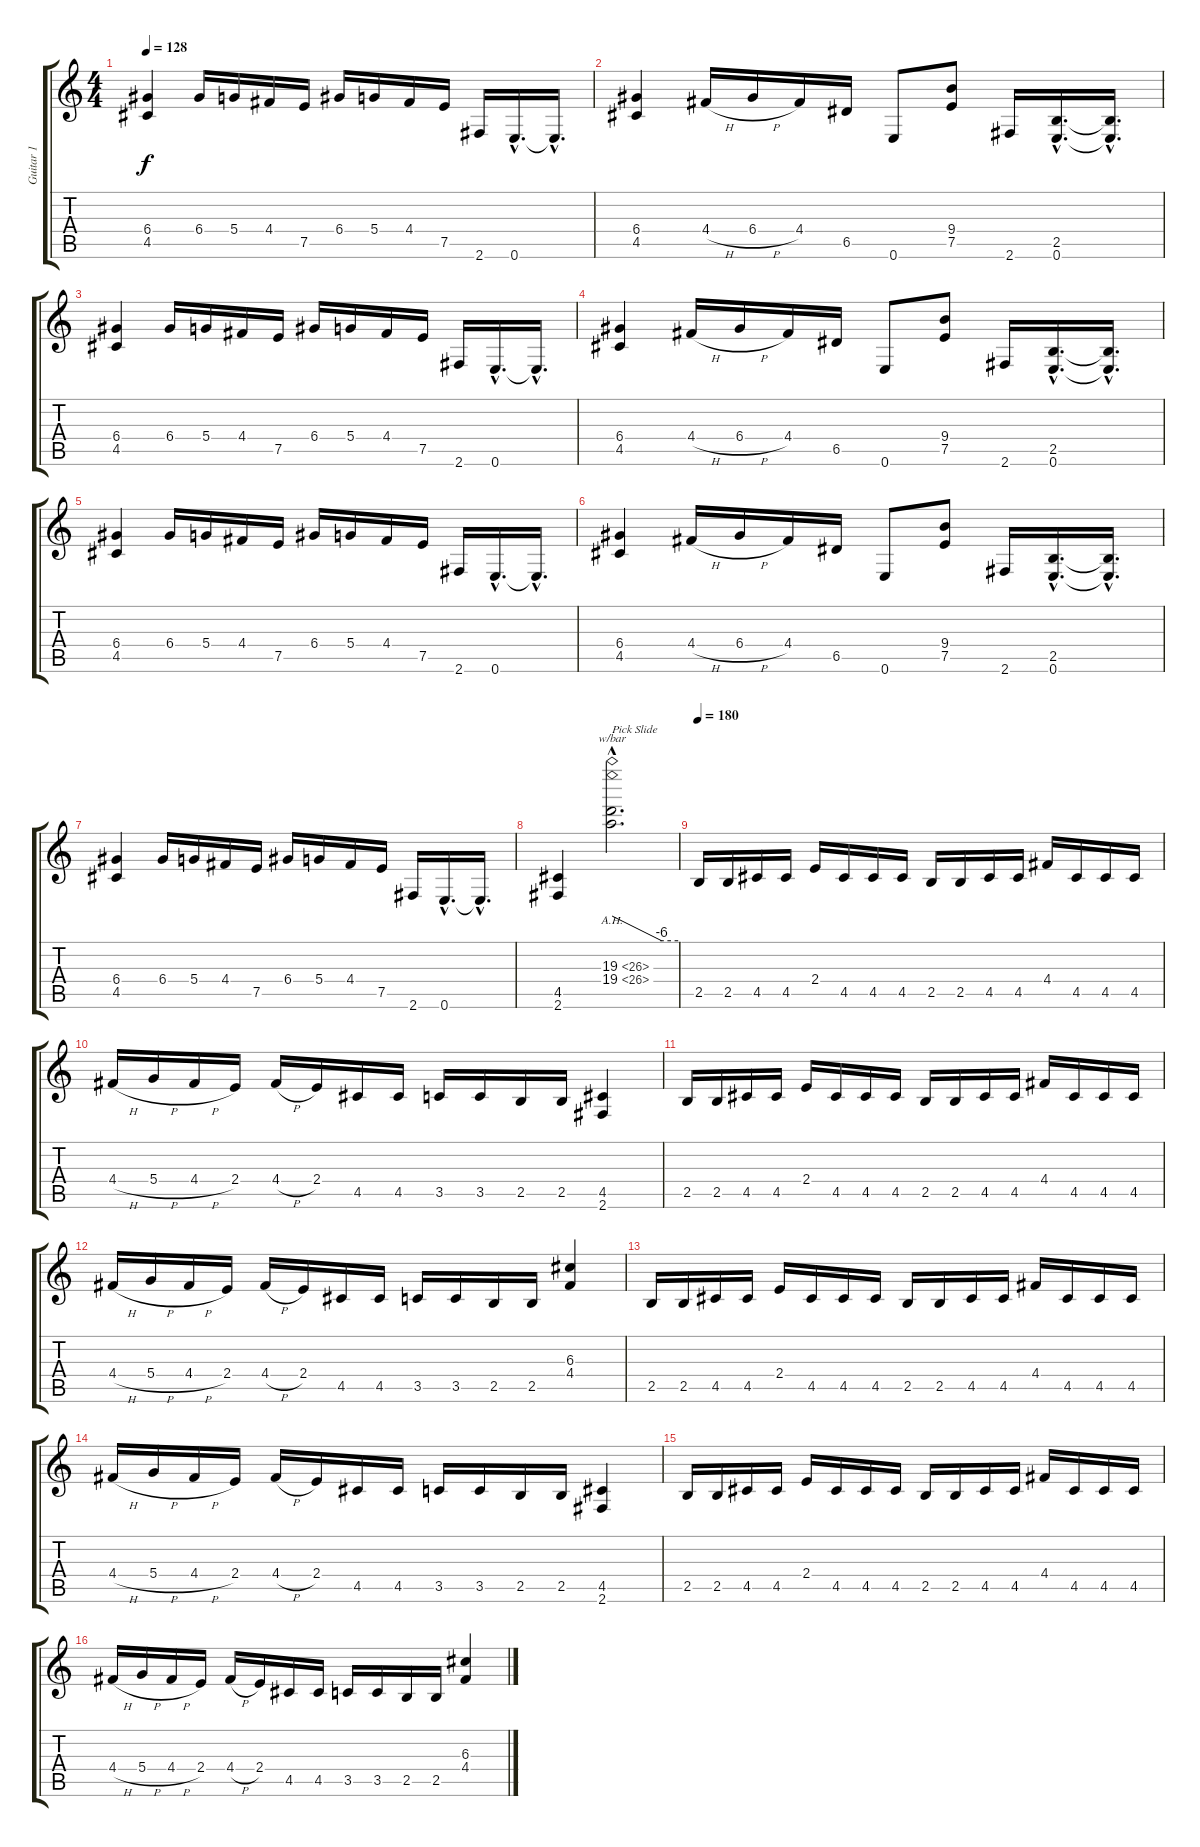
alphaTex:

\track ("Guitar 1" "Guitar 1") {instrument distortionguitar}
\staff {score tabs}
\tuning (E4 B3 G3 D3 A2 E2) {hide}
\ts (4 4)
\tempo 128
\clef g2
\ks c
(6.4 4.5).4{dy f} 6.4.16 5.4.16 4.4.16 7.5.16 6.4.16 5.4.16 4.4.16 7.5.16 2.6.16 0.6{hac}.16{d} 0.6{hac t}.16{d} |
(6.4 4.5).4 4.4{h}.16 6.4{h}.16 4.4.16 6.5.16 0.6.8 (9.4 7.5).8 2.6.16 (2.5{hac} 0.6{hac}).16{d} (2.5{hac t} 0.6{hac t}).16{d} |
(6.4 4.5).4 6.4.16 5.4.16 4.4.16 7.5.16 6.4.16 5.4.16 4.4.16 7.5.16 2.6.16 0.6{hac}.16{d} 0.6{hac t}.16{d} |
(6.4 4.5).4 4.4{h}.16 6.4{h}.16 4.4.16 6.5.16 0.6.8 (9.4 7.5).8 2.6.16 (2.5{hac} 0.6{hac}).16{d} (2.5{hac t} 0.6{hac t}).16{d} |
(6.4 4.5).4 6.4.16 5.4.16 4.4.16 7.5.16 6.4.16 5.4.16 4.4.16 7.5.16 2.6.16 0.6{hac}.16{d} 0.6{hac t}.16{d} |
(6.4 4.5).4 4.4{h}.16 6.4{h}.16 4.4.16 6.5.16 0.6.8 (9.4 7.5).8 2.6.16 (2.5{hac} 0.6{hac}).16{d} (2.5{hac t} 0.6{hac t}).16{d} |
(6.4 4.5).4 6.4.16 5.4.16 4.4.16 7.5.16 6.4.16 5.4.16 4.4.16 7.5.16 2.6.16 0.6{hac}.16{d} 0.6{hac t}.16{d} |
(4.5 2.6).4 (19.3{ah 7 hac} 19.4{ah 7 hac}).2{d tbe (custom default 0 0 45 -24 60 -24) txt "Pick Slide"} |
\tempo 180
2.5.16 2.5.16 4.5.16 4.5.16 2.4.16 4.5.16 4.5.16 4.5.16 2.5.16 2.5.16 4.5.16 4.5.16 4.4.16 4.5.16 4.5.16 4.5.16 |
4.4{h}.16 5.4{h}.16 4.4{h}.16 2.4.16 4.4{h}.16 2.4.16 4.5.16 4.5.16 3.5.16 3.5.16 2.5.16 2.5.16 (4.5 2.6).4 |
2.5.16 2.5.16 4.5.16 4.5.16 2.4.16 4.5.16 4.5.16 4.5.16 2.5.16 2.5.16 4.5.16 4.5.16 4.4.16 4.5.16 4.5.16 4.5.16 |
4.4{h}.16 5.4{h}.16 4.4{h}.16 2.4.16 4.4{h}.16 2.4.16 4.5.16 4.5.16 3.5.16 3.5.16 2.5.16 2.5.16 (6.3 4.4).4 |
2.5.16 2.5.16 4.5.16 4.5.16 2.4.16 4.5.16 4.5.16 4.5.16 2.5.16 2.5.16 4.5.16 4.5.16 4.4.16 4.5.16 4.5.16 4.5.16 |
4.4{h}.16 5.4{h}.16 4.4{h}.16 2.4.16 4.4{h}.16 2.4.16 4.5.16 4.5.16 3.5.16 3.5.16 2.5.16 2.5.16 (4.5 2.6).4 |
2.5.16 2.5.16 4.5.16 4.5.16 2.4.16 4.5.16 4.5.16 4.5.16 2.5.16 2.5.16 4.5.16 4.5.16 4.4.16 4.5.16 4.5.16 4.5.16 |
4.4{h}.16 5.4{h}.16 4.4{h}.16 2.4.16 4.4{h}.16 2.4.16 4.5.16 4.5.16 3.5.16 3.5.16 2.5.16 2.5.16 (6.3 4.4).4
